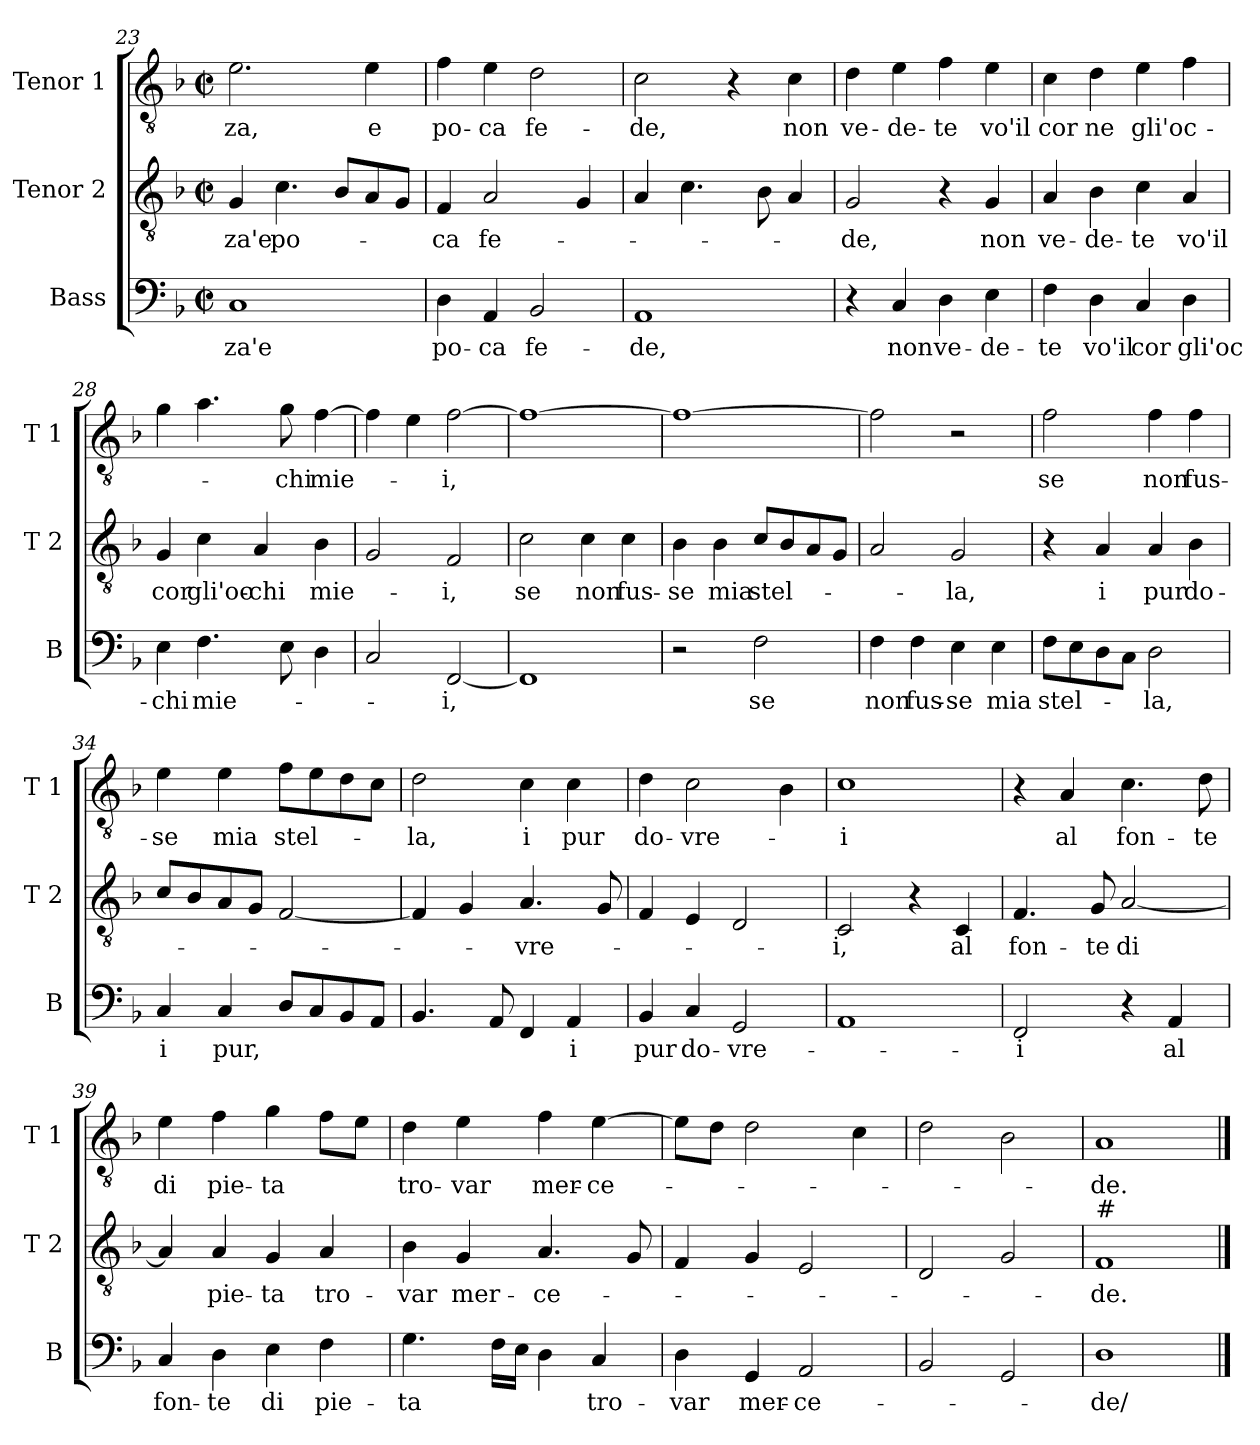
**kern	**text	**kern	**text	**kern	**text
*part3	*part3	*part2	*part2	*part1	*part1
*staff3	*staff3	*staff2	*staff2	*staff1	*staff1
*I"Bass	*	*I"Tenor 2	*	*I"Tenor 1	*
*I'B	*	*I'T 2	*	*I'T 1	*
*clefF4	*	*clefGv2	*	*clefGv2	*
*k[b-]	*	*k[b-]	*	*k[b-]	*
*F:	*	*F:	*	*F:	*
*M2/2	*	*M2/2	*	*M2/2	*
*met(c|)	*	*met(c|)	*	*met(c|)	*
=23	=23	=23	=23	=23	=23
!	!LO:LY:b	!	!LO:LY:b	!	!LO:LY:b
1C	-za'e	4G/	-za'e	2.e\	-za,
!	!	!	!LO:LY:b	!	!
.	.	4.c\	po-	.	.
.	.	8B-/L	.	.	.
!	!	!	!	!	!LO:LY:b
.	.	8A/	.	4e\	e
.	.	8G/J	.	.	.
!!LO:LB:g=z
=24	=24	=24	=24	=24	=24
!	!LO:LY:b	!	!LO:LY:b	!	!LO:LY:b
4D\	po-	4F/	-ca	4f\	po-
!	!LO:LY:b	!	!LO:LY:b	!	!LO:LY:b
4AA/	-ca	2A/	fe-	4e\	-ca
!	!LO:LY:b	!	!	!	!LO:LY:b
2BB-/	fe-	.	.	2d\	fe-
.	.	4G/	.	.	.
=25	=25	=25	=25	=25	=25
!	!LO:LY:b	!	!	!	!LO:LY:b
1AA	-de,	4A/	.	2c\	-de,
.	.	4.c\	.	.	.
.	.	.	.	4r	.
.	.	8B-\	.	.	.
!	!	!	!	!	!LO:LY:b
.	.	4A/	.	4c\	non
=26	=26	=26	=26	=26	=26
!	!	!	!LO:LY:b	!	!LO:LY:b
4r	.	2G/	-de,	4d\	ve-
!	!LO:LY:b	!	!	!	!LO:LY:b
4C/	non	.	.	4e\	-de-
!	!LO:LY:b	!	!	!	!LO:LY:b
4D\	ve-	4r	.	4f\	-te
!	!LO:LY:b	!	!LO:LY:b	!	!LO:LY:b
4E\	-de-	4G/	non	4e\	vo'il
=27	=27	=27	=27	=27	=27
!	!LO:LY:b	!	!LO:LY:b	!	!LO:LY:b
4F\	-te	4A/	ve-	4c\	cor
!	!LO:LY:b	!	!LO:LY:b	!	!LO:LY:b
4D\	vo'il	4B-\	-de-	4d\	ne
!	!LO:LY:b	!	!LO:LY:b	!	!LO:LY:b
4C/	cor	4c\	-te	4e\	gli'oc-
!	!LO:LY:b	!	!LO:LY:b	!	!
4D\	gli'oc-	4A/	vo'il	4f\	.
=28	=28	=28	=28	=28	=28
!	!LO:LY:b	!	!LO:LY:b	!	!
4E\	-chi	4G/	cor	4g\	.
!	!LO:LY:b	!	!LO:LY:b	!	!
4.F\	mie-	4c\	gli'oc-	4.a\	.
!	!	!	!LO:LY:b	!	!
.	.	4A/	-chi	.	.
!	!	!	!	!	!LO:LY:b
8E\	.	.	.	8g\	-chi
!	!	!	!LO:LY:b	!	!LO:LY:b
4D\	.	4B-\	mie-	[4f\	mie-
=29	=29	=29	=29	=29	=29
2C/	.	2G/	.	4f\]	.
.	.	.	.	4e\	.
!	!LO:LY:b	!	!LO:LY:b	!	!LO:LY:b
[2FF/	-i,	2F/	-i,	[2f\	-i,
!!LO:LB:g=z
=30	=30	=30	=30	=30	=30
!	!	!	!LO:LY:b	!	!
1FF]	.	2c\	se	1f_	.
!	!	!	!LO:LY:b	!	!
.	.	4c\	non	.	.
!	!	!	!LO:LY:b	!	!
.	.	4c\	fus-	.	.
=31	=31	=31	=31	=31	=31
!	!	!	!LO:LY:b	!	!
2r	.	4B-\	-se	1f_	.
!	!	!	!LO:LY:b	!	!
.	.	4B-\	mia	.	.
!	!LO:LY:b	!	!LO:LY:b	!	!
2F\	se	8c/L	stel-	.	.
.	.	8B-/	.	.	.
.	.	8A/	.	.	.
.	.	8G/J	.	.	.
=32	=32	=32	=32	=32	=32
!	!LO:LY:b	!	!	!	!
4F\	non	2A/	.	2f\]	.
!	!LO:LY:b	!	!	!	!
4F\	fus-	.	.	.	.
!	!LO:LY:b	!	!LO:LY:b	!	!
4E\	-se	2G/	-la,	2r	.
!	!LO:LY:b	!	!	!	!
4E\	mia	.	.	.	.
=33	=33	=33	=33	=33	=33
!	!LO:LY:b	!	!	!	!LO:LY:b
8F\L	stel-	4r	.	2f\	se
8E\	.	.	.	.	.
!	!	!	!LO:LY:b	!	!
8D\	.	4A/	i	.	.
8C\J	.	.	.	.	.
!	!LO:LY:b	!	!LO:LY:b	!	!LO:LY:b
2D\	-la,	4A/	pur	4f\	non
!	!	!	!LO:LY:b	!	!LO:LY:b
.	.	4B-\	do-	4f\	fus-
=34	=34	=34	=34	=34	=34
!	!LO:LY:b	!	!	!	!LO:LY:b
4C/	i	8c/L	.	4e\	-se
.	.	8B-/	.	.	.
!	!LO:LY:b	!	!	!	!LO:LY:b
4C/	pur,	8A/	.	4e\	mia
.	.	8G/J	.	.	.
!	!	!	!	!	!LO:LY:b
8D/L	.	[2F/	.	8f\L	stel-
8C/	.	.	.	8e\	.
8BB-/	.	.	.	8d\	.
8AA/J	.	.	.	8c\J	.
=35	=35	=35	=35	=35	=35
!	!	!	!	!	!LO:LY:b
4.BB-/	.	4F/]	.	2d\	-la,
.	.	4G/	.	.	.
8AA/	.	.	.	.	.
!	!	!	!LO:LY:b	!	!LO:LY:b
4FF/	.	4.A/	-vre-	4c\	i
!	!LO:LY:b	!	!	!	!LO:LY:b
4AA/	i	.	.	4c\	pur
.	.	8G/	.	.	.
=36	=36	=36	=36	=36	=36
!	!LO:LY:b	!	!	!	!LO:LY:b
4BB-/	pur	4F/	.	4d\	do-
!	!LO:LY:b	!	!	!	!LO:LY:b
4C/	do-	4E/	.	2c\	-vre-
!	!LO:LY:b	!	!	!	!
2GG/	-vre-	2D/	.	.	.
.	.	.	.	4B-\	.
!!LO:LB:g=z
=37	=37	=37	=37	=37	=37
!	!	!	!LO:LY:b	!	!LO:LY:b
1AA	.	2C/	-i,	1c	-i
.	.	4r	.	.	.
!	!	!	!LO:LY:b	!	!
.	.	4C/	al	.	.
=38	=38	=38	=38	=38	=38
!	!LO:LY:b	!	!LO:LY:b	!	!
2FF/	-i	4.F/	fon-	4r	.
!	!	!	!	!	!LO:LY:b
.	.	.	.	4A/	al
!	!	!	!LO:LY:b	!	!
.	.	8G/	-te	.	.
!	!	!	!LO:LY:b	!	!LO:LY:b
4r	.	[2A/	di	4.c\	fon-
!	!LO:LY:b	!	!	!	!
4AA/	al	.	.	.	.
!	!	!	!	!	!LO:LY:b
.	.	.	.	8d\	-te
=39	=39	=39	=39	=39	=39
!	!LO:LY:b	!	!	!	!LO:LY:b
4C/	fon-	4A/]	.	4e\	di
!	!LO:LY:b	!	!LO:LY:b	!	!LO:LY:b
4D\	-te	4A/	pie-	4f\	pie-
!	!LO:LY:b	!	!LO:LY:b	!	!LO:LY:b
4E\	di	4G/	-ta	4g\	-ta
!	!LO:LY:b	!	!LO:LY:b	!	!
4F\	pie-	4A/	tro-	8f\L	.
.	.	.	.	8e\J	.
=40	=40	=40	=40	=40	=40
!	!LO:LY:b	!	!LO:LY:b	!	!LO:LY:b
4.G\	-ta	4B-\	-var	4d\	tro-
!	!	!	!LO:LY:b	!	!LO:LY:b
.	.	4G/	mer-	4e\	-var
16F\LL	.	.	.	.	.
16E\JJ	.	.	.	.	.
!	!	!	!LO:LY:b	!	!LO:LY:b
4D\	.	4.A/	-ce-	4f\	mer-
!	!LO:LY:b	!	!	!	!LO:LY:b
4C/	tro-	.	.	[4e\	-ce-
.	.	8G/	.	.	.
=41	=41	=41	=41	=41	=41
!	!LO:LY:b	!	!	!	!
4D\	-var	4F/	.	8e\L]	.
.	.	.	.	8d\J	.
!	!LO:LY:b	!	!	!	!
4GG/	mer-	4G/	.	2d\	.
!	!LO:LY:b	!	!	!	!
2AA/	-ce-	2E/	.	.	.
.	.	.	.	4c\	.
=42	=42	=42	=42	=42	=42
2BB-/	.	2D/	.	2d\	.
2GG/	.	2G/	.	2B-\	.
=43	=43	=43	=43	=43	=43
!	!	!LO:TX:a:t=#	!	!	!
!	!LO:LY:b	!	!LO:LY:b	!	!LO:LY:b
1D	-de/	1F	-de.	1A	-de.
==	==	==	==	==	==
*-	*-	*-	*-	*-	*-
